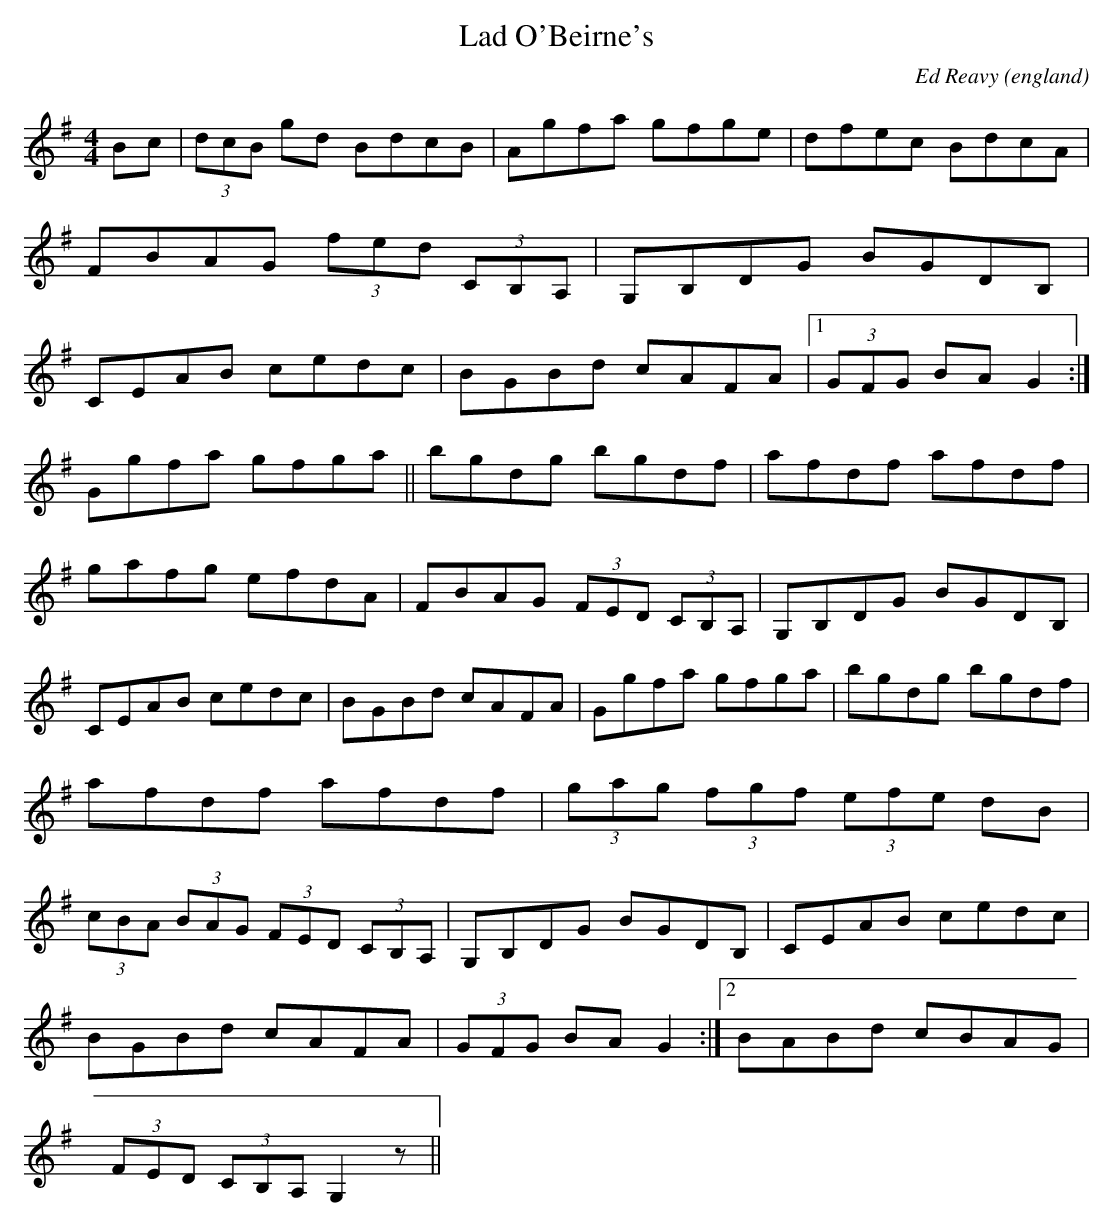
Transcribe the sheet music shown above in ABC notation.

X:1
T:Lad O'Beirne's
O:england
C:Ed Reavy
M:4/4
L:1/8
K:G
Bc|(3dcB gd BdcB|Agfa gfge|dfec BdcA|
FBAG (3fed (3CB,A,|G,B,DG BGDB,|
CEAB cedc|BGBd cAFA|1(3GFG BA G2:|
2Ggfa gfga||bgdg bgdf|afdf afdf|
gafg efdA|FBAG (3FED (3CB,A,|G,B,DG BGDB,|
CEAB cedc|BGBd cAFA|Ggfa gfga|bgdg bgdf|
afdf afdf|(3gag (3fgf (3efe dB|
(3cBA (3BAG (3FED (3CB,A,|G,B,DG BGDB,|CEAB cedc|
1BGBd cAFA|(3GFG BA G2:|2BABd cBAG|
(3FED (3CB,A, G,2 z||
